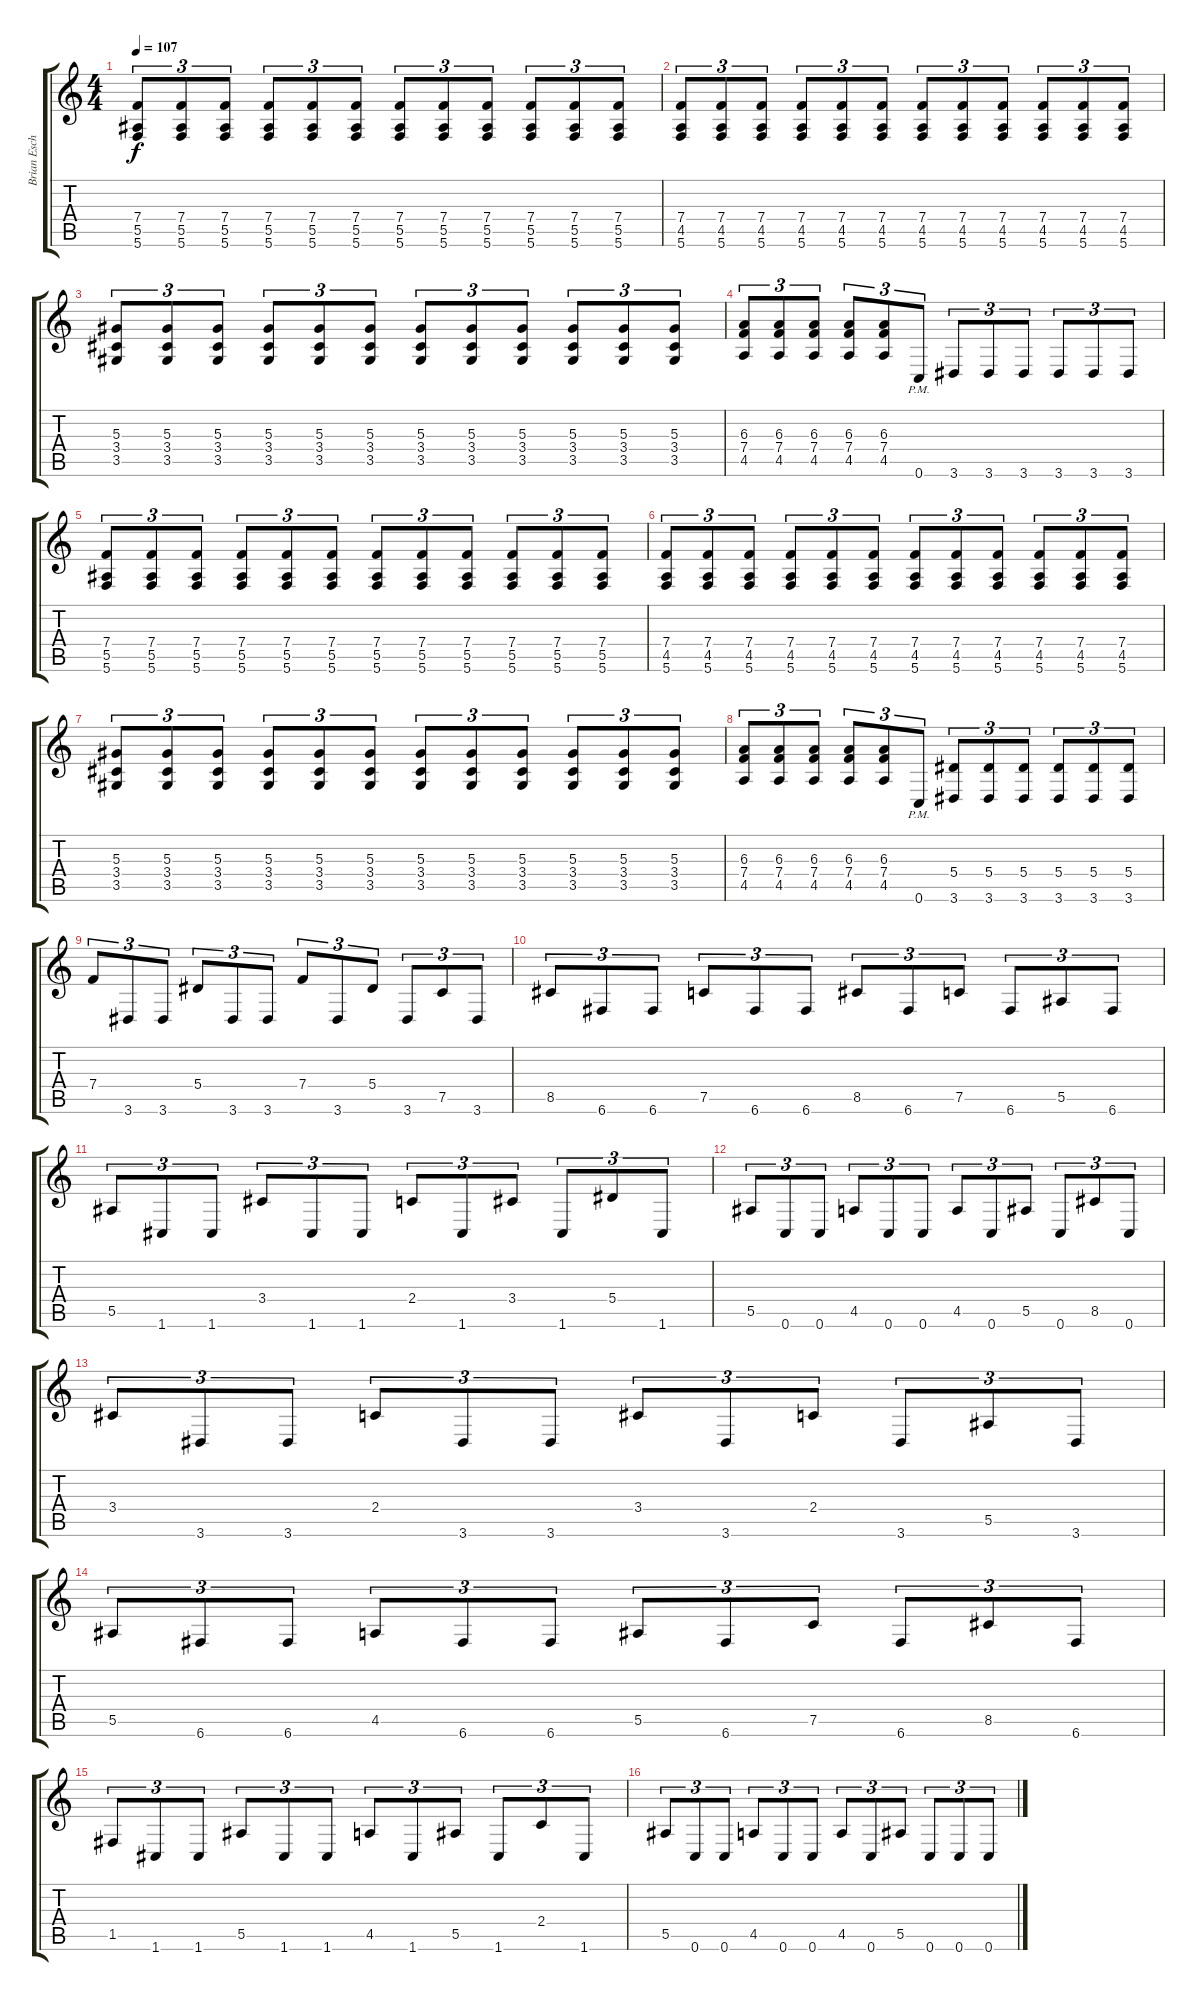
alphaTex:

\track ("Brian Eschbach (Lead Guitar)" "Brian Esch") {instrument distortionguitar}
\staff {score tabs}
\tuning (C4 G3 Eb3 Bb2 F2 C2) {hide}
\ts (4 4)
\tempo 107
\clef g2
\ks c
(7.4 5.5 5.6).8{tu (3 2) dy f} (7.4 5.5 5.6).8{tu (3 2)} (7.4 5.5 5.6).8{tu (3 2)} (7.4 5.5 5.6).8{tu (3 2)} (7.4 5.5 5.6).8{tu (3 2)} (7.4 5.5 5.6).8{tu (3 2)} (7.4 5.5 5.6).8{tu (3 2)} (7.4 5.5 5.6).8{tu (3 2)} (7.4 5.5 5.6).8{tu (3 2)} (7.4 5.5 5.6).8{tu (3 2)} (7.4 5.5 5.6).8{tu (3 2)} (7.4 5.5 5.6).8{tu (3 2)} |
(7.4 4.5 5.6).8{tu (3 2)} (7.4 4.5 5.6).8{tu (3 2)} (7.4 4.5 5.6).8{tu (3 2)} (7.4 4.5 5.6).8{tu (3 2)} (7.4 4.5 5.6).8{tu (3 2)} (7.4 4.5 5.6).8{tu (3 2)} (7.4 4.5 5.6).8{tu (3 2)} (7.4 4.5 5.6).8{tu (3 2)} (7.4 4.5 5.6).8{tu (3 2)} (7.4 4.5 5.6).8{tu (3 2)} (7.4 4.5 5.6).8{tu (3 2)} (7.4 4.5 5.6).8{tu (3 2)} |
(5.3 3.4 3.5).8{tu (3 2)} (5.3 3.4 3.5).8{tu (3 2)} (5.3 3.4 3.5).8{tu (3 2)} (5.3 3.4 3.5).8{tu (3 2)} (5.3 3.4 3.5).8{tu (3 2)} (5.3 3.4 3.5).8{tu (3 2)} (5.3 3.4 3.5).8{tu (3 2)} (5.3 3.4 3.5).8{tu (3 2)} (5.3 3.4 3.5).8{tu (3 2)} (5.3 3.4 3.5).8{tu (3 2)} (5.3 3.4 3.5).8{tu (3 2)} (5.3 3.4 3.5).8{tu (3 2)} |
(6.3 7.4 4.5).8{tu (3 2)} (6.3 7.4 4.5).8{tu (3 2)} (6.3 7.4 4.5).8{tu (3 2)} (6.3 7.4 4.5).8{tu (3 2)} (6.3 7.4 4.5).8{tu (3 2)} 0.6{pm}.8{tu (3 2)} 3.6.8{tu (3 2)} 3.6.8{tu (3 2)} 3.6.8{tu (3 2)} 3.6.8{tu (3 2)} 3.6.8{tu (3 2)} 3.6.8{tu (3 2)} |
(7.4 5.5 5.6).8{tu (3 2)} (7.4 5.5 5.6).8{tu (3 2)} (7.4 5.5 5.6).8{tu (3 2)} (7.4 5.5 5.6).8{tu (3 2)} (7.4 5.5 5.6).8{tu (3 2)} (7.4 5.5 5.6).8{tu (3 2)} (7.4 5.5 5.6).8{tu (3 2)} (7.4 5.5 5.6).8{tu (3 2)} (7.4 5.5 5.6).8{tu (3 2)} (7.4 5.5 5.6).8{tu (3 2)} (7.4 5.5 5.6).8{tu (3 2)} (7.4 5.5 5.6).8{tu (3 2)} |
(7.4 4.5 5.6).8{tu (3 2)} (7.4 4.5 5.6).8{tu (3 2)} (7.4 4.5 5.6).8{tu (3 2)} (7.4 4.5 5.6).8{tu (3 2)} (7.4 4.5 5.6).8{tu (3 2)} (7.4 4.5 5.6).8{tu (3 2)} (7.4 4.5 5.6).8{tu (3 2)} (7.4 4.5 5.6).8{tu (3 2)} (7.4 4.5 5.6).8{tu (3 2)} (7.4 4.5 5.6).8{tu (3 2)} (7.4 4.5 5.6).8{tu (3 2)} (7.4 4.5 5.6).8{tu (3 2)} |
(5.3 3.4 3.5).8{tu (3 2)} (5.3 3.4 3.5).8{tu (3 2)} (5.3 3.4 3.5).8{tu (3 2)} (5.3 3.4 3.5).8{tu (3 2)} (5.3 3.4 3.5).8{tu (3 2)} (5.3 3.4 3.5).8{tu (3 2)} (5.3 3.4 3.5).8{tu (3 2)} (5.3 3.4 3.5).8{tu (3 2)} (5.3 3.4 3.5).8{tu (3 2)} (5.3 3.4 3.5).8{tu (3 2)} (5.3 3.4 3.5).8{tu (3 2)} (5.3 3.4 3.5).8{tu (3 2)} |
(6.3 7.4 4.5).8{tu (3 2)} (6.3 7.4 4.5).8{tu (3 2)} (6.3 7.4 4.5).8{tu (3 2)} (6.3 7.4 4.5).8{tu (3 2)} (6.3 7.4 4.5).8{tu (3 2)} 0.6{pm}.8{tu (3 2)} (5.4 3.6).8{tu (3 2)} (5.4 3.6).8{tu (3 2)} (5.4 3.6).8{tu (3 2)} (5.4 3.6).8{tu (3 2)} (5.4 3.6).8{tu (3 2)} (5.4 3.6).8{tu (3 2)} |
7.4.8{tu (3 2)} 3.6.8{tu (3 2)} 3.6.8{tu (3 2)} 5.4.8{tu (3 2)} 3.6.8{tu (3 2)} 3.6.8{tu (3 2)} 7.4.8{tu (3 2)} 3.6.8{tu (3 2)} 5.4.8{tu (3 2)} 3.6.8{tu (3 2)} 7.5.8{tu (3 2)} 3.6.8{tu (3 2)} |
8.5.8{tu (3 2)} 6.6.8{tu (3 2)} 6.6.8{tu (3 2)} 7.5.8{tu (3 2)} 6.6.8{tu (3 2)} 6.6.8{tu (3 2)} 8.5.8{tu (3 2)} 6.6.8{tu (3 2)} 7.5.8{tu (3 2)} 6.6.8{tu (3 2)} 5.5.8{tu (3 2)} 6.6.8{tu (3 2)} |
5.5.8{tu (3 2)} 1.6.8{tu (3 2)} 1.6.8{tu (3 2)} 3.4.8{tu (3 2)} 1.6.8{tu (3 2)} 1.6.8{tu (3 2)} 2.4.8{tu (3 2)} 1.6.8{tu (3 2)} 3.4.8{tu (3 2)} 1.6.8{tu (3 2)} 5.4.8{tu (3 2)} 1.6.8{tu (3 2)} |
5.5.8{tu (3 2)} 0.6.8{tu (3 2)} 0.6.8{tu (3 2)} 4.5.8{tu (3 2)} 0.6.8{tu (3 2)} 0.6.8{tu (3 2)} 4.5.8{tu (3 2)} 0.6.8{tu (3 2)} 5.5.8{tu (3 2)} 0.6.8{tu (3 2)} 8.5.8{tu (3 2)} 0.6.8{tu (3 2)} |
3.4.8{tu (3 2)} 3.6.8{tu (3 2)} 3.6.8{tu (3 2)} 2.4.8{tu (3 2)} 3.6.8{tu (3 2)} 3.6.8{tu (3 2)} 3.4.8{tu (3 2)} 3.6.8{tu (3 2)} 2.4.8{tu (3 2)} 3.6.8{tu (3 2)} 5.5.8{tu (3 2)} 3.6.8{tu (3 2)} |
5.5.8{tu (3 2)} 6.6.8{tu (3 2)} 6.6.8{tu (3 2)} 4.5.8{tu (3 2)} 6.6.8{tu (3 2)} 6.6.8{tu (3 2)} 5.5.8{tu (3 2)} 6.6.8{tu (3 2)} 7.5.8{tu (3 2)} 6.6.8{tu (3 2)} 8.5.8{tu (3 2)} 6.6.8{tu (3 2)} |
1.5.8{tu (3 2)} 1.6.8{tu (3 2)} 1.6.8{tu (3 2)} 5.5.8{tu (3 2)} 1.6.8{tu (3 2)} 1.6.8{tu (3 2)} 4.5.8{tu (3 2)} 1.6.8{tu (3 2)} 5.5.8{tu (3 2)} 1.6.8{tu (3 2)} 2.4.8{tu (3 2)} 1.6.8{tu (3 2)} |
5.5.8{tu (3 2)} 0.6.8{tu (3 2)} 0.6.8{tu (3 2)} 4.5.8{tu (3 2)} 0.6.8{tu (3 2)} 0.6.8{tu (3 2)} 4.5.8{tu (3 2)} 0.6.8{tu (3 2)} 5.5.8{tu (3 2)} 0.6.8{tu (3 2)} 0.6.8{tu (3 2)} 0.6.8{tu (3 2)}
